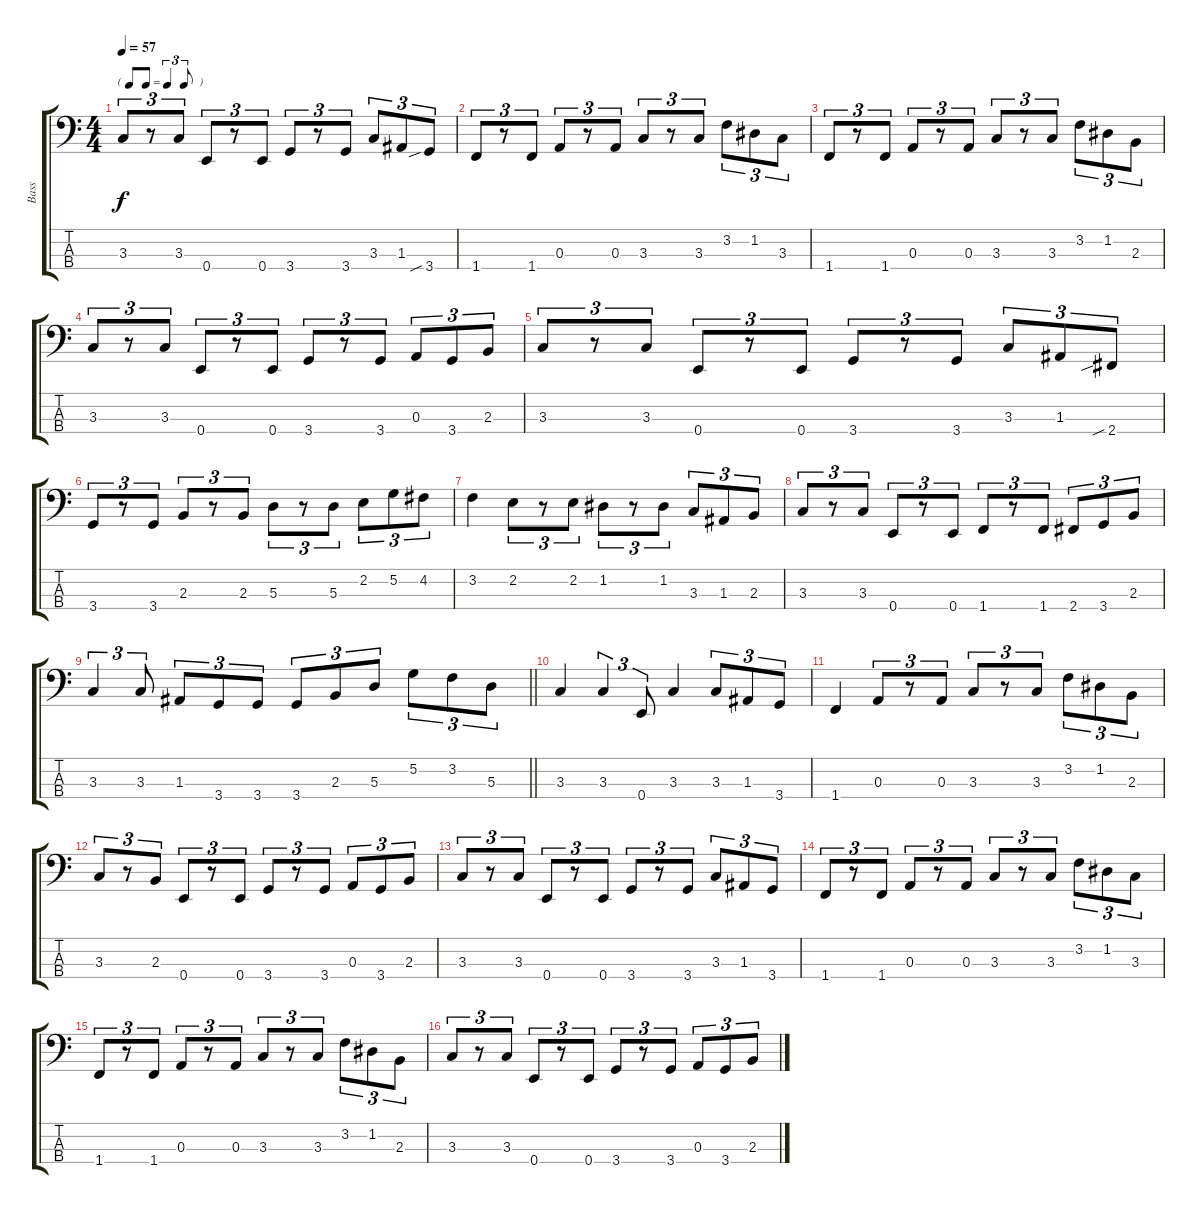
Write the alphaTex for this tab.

\track ("Bass" "Bass") {instrument electricbassfinger}
\staff {score tabs}
\tuning (G2 D2 A1 E1) {hide}
\ts (4 4)
\tf triplet8th
\tempo 57
\clef f4
\ks c
3.3.8{tu (3 2) dy f} r.8{tu (3 2)} 3.3.8{tu (3 2)} 0.4.8{tu (3 2)} r.8{tu (3 2)} 0.4.8{tu (3 2)} 3.4.8{tu (3 2)} r.8{tu (3 2)} 3.4.8{tu (3 2)} 3.3.8{tu (3 2)} 1.3.8{tu (3 2)} 3.4{sib}.8{tu (3 2)} |
1.4.8{tu (3 2)} r.8{tu (3 2)} 1.4.8{tu (3 2)} 0.3.8{tu (3 2)} r.8{tu (3 2)} 0.3.8{tu (3 2)} 3.3.8{tu (3 2)} r.8{tu (3 2)} 3.3.8{tu (3 2)} 3.2.8{tu (3 2)} 1.2.8{tu (3 2)} 3.3.8{tu (3 2)} |
1.4.8{tu (3 2)} r.8{tu (3 2)} 1.4.8{tu (3 2)} 0.3.8{tu (3 2)} r.8{tu (3 2)} 0.3.8{tu (3 2)} 3.3.8{tu (3 2)} r.8{tu (3 2)} 3.3.8{tu (3 2)} 3.2.8{tu (3 2)} 1.2.8{tu (3 2)} 2.3.8{tu (3 2)} |
3.3.8{tu (3 2)} r.8{tu (3 2)} 3.3.8{tu (3 2)} 0.4.8{tu (3 2)} r.8{tu (3 2)} 0.4.8{tu (3 2)} 3.4.8{tu (3 2)} r.8{tu (3 2)} 3.4.8{tu (3 2)} 0.3.8{tu (3 2)} 3.4.8{tu (3 2)} 2.3.8{tu (3 2)} |
3.3.8{tu (3 2)} r.8{tu (3 2)} 3.3.8{tu (3 2)} 0.4.8{tu (3 2)} r.8{tu (3 2)} 0.4.8{tu (3 2)} 3.4.8{tu (3 2)} r.8{tu (3 2)} 3.4.8{tu (3 2)} 3.3.8{tu (3 2)} 1.3.8{tu (3 2)} 2.4{sib}.8{tu (3 2)} |
3.4.8{tu (3 2)} r.8{tu (3 2)} 3.4.8{tu (3 2)} 2.3.8{tu (3 2)} r.8{tu (3 2)} 2.3.8{tu (3 2)} 5.3.8{tu (3 2)} r.8{tu (3 2)} 5.3.8{tu (3 2)} 2.2.8{tu (3 2)} 5.2.8{tu (3 2)} 4.2.8{tu (3 2)} |
3.2.4 2.2.8{tu (3 2)} r.8{tu (3 2)} 2.2.8{tu (3 2)} 1.2.8{tu (3 2)} r.8{tu (3 2)} 1.2.8{tu (3 2)} 3.3.8{tu (3 2)} 1.3.8{tu (3 2)} 2.3.8{tu (3 2)} |
3.3.8{tu (3 2)} r.8{tu (3 2)} 3.3.8{tu (3 2)} 0.4.8{tu (3 2)} r.8{tu (3 2)} 0.4.8{tu (3 2)} 1.4.8{tu (3 2)} r.8{tu (3 2)} 1.4.8{tu (3 2)} 2.4.8{tu (3 2)} 3.4.8{tu (3 2)} 2.3.8{tu (3 2)} |
\barLineRight lightlight
3.3.4{tu (3 2)} 3.3.8{tu (3 2)} 1.3.8{tu (3 2)} 3.4.8{tu (3 2)} 3.4.8{tu (3 2)} 3.4.8{tu (3 2)} 2.3.8{tu (3 2)} 5.3.8{tu (3 2)} 5.2.8{tu (3 2)} 3.2.8{tu (3 2)} 5.3.8{tu (3 2)} |
3.3.4 3.3.4{tu (3 2)} 0.4.8{tu (3 2)} 3.3.4 3.3.8{tu (3 2)} 1.3.8{tu (3 2)} 3.4.8{tu (3 2)} |
1.4.4 0.3.8{tu (3 2)} r.8{tu (3 2)} 0.3.8{tu (3 2)} 3.3.8{tu (3 2)} r.8{tu (3 2)} 3.3.8{tu (3 2)} 3.2.8{tu (3 2)} 1.2.8{tu (3 2)} 2.3.8{tu (3 2)} |
3.3.8{tu (3 2)} r.8{tu (3 2)} 2.3.8{tu (3 2)} 0.4.8{tu (3 2)} r.8{tu (3 2)} 0.4.8{tu (3 2)} 3.4.8{tu (3 2)} r.8{tu (3 2)} 3.4.8{tu (3 2)} 0.3.8{tu (3 2)} 3.4.8{tu (3 2)} 2.3.8{tu (3 2)} |
3.3.8{tu (3 2)} r.8{tu (3 2)} 3.3.8{tu (3 2)} 0.4.8{tu (3 2)} r.8{tu (3 2)} 0.4.8{tu (3 2)} 3.4.8{tu (3 2)} r.8{tu (3 2)} 3.4.8{tu (3 2)} 3.3.8{tu (3 2)} 1.3.8{tu (3 2)} 3.4.8{tu (3 2)} |
1.4.8{tu (3 2)} r.8{tu (3 2)} 1.4.8{tu (3 2)} 0.3.8{tu (3 2)} r.8{tu (3 2)} 0.3.8{tu (3 2)} 3.3.8{tu (3 2)} r.8{tu (3 2)} 3.3.8{tu (3 2)} 3.2.8{tu (3 2)} 1.2.8{tu (3 2)} 3.3.8{tu (3 2)} |
1.4.8{tu (3 2)} r.8{tu (3 2)} 1.4.8{tu (3 2)} 0.3.8{tu (3 2)} r.8{tu (3 2)} 0.3.8{tu (3 2)} 3.3.8{tu (3 2)} r.8{tu (3 2)} 3.3.8{tu (3 2)} 3.2.8{tu (3 2)} 1.2.8{tu (3 2)} 2.3.8{tu (3 2)} |
3.3.8{tu (3 2)} r.8{tu (3 2)} 3.3.8{tu (3 2)} 0.4.8{tu (3 2)} r.8{tu (3 2)} 0.4.8{tu (3 2)} 3.4.8{tu (3 2)} r.8{tu (3 2)} 3.4.8{tu (3 2)} 0.3.8{tu (3 2)} 3.4.8{tu (3 2)} 2.3.8{tu (3 2)}
